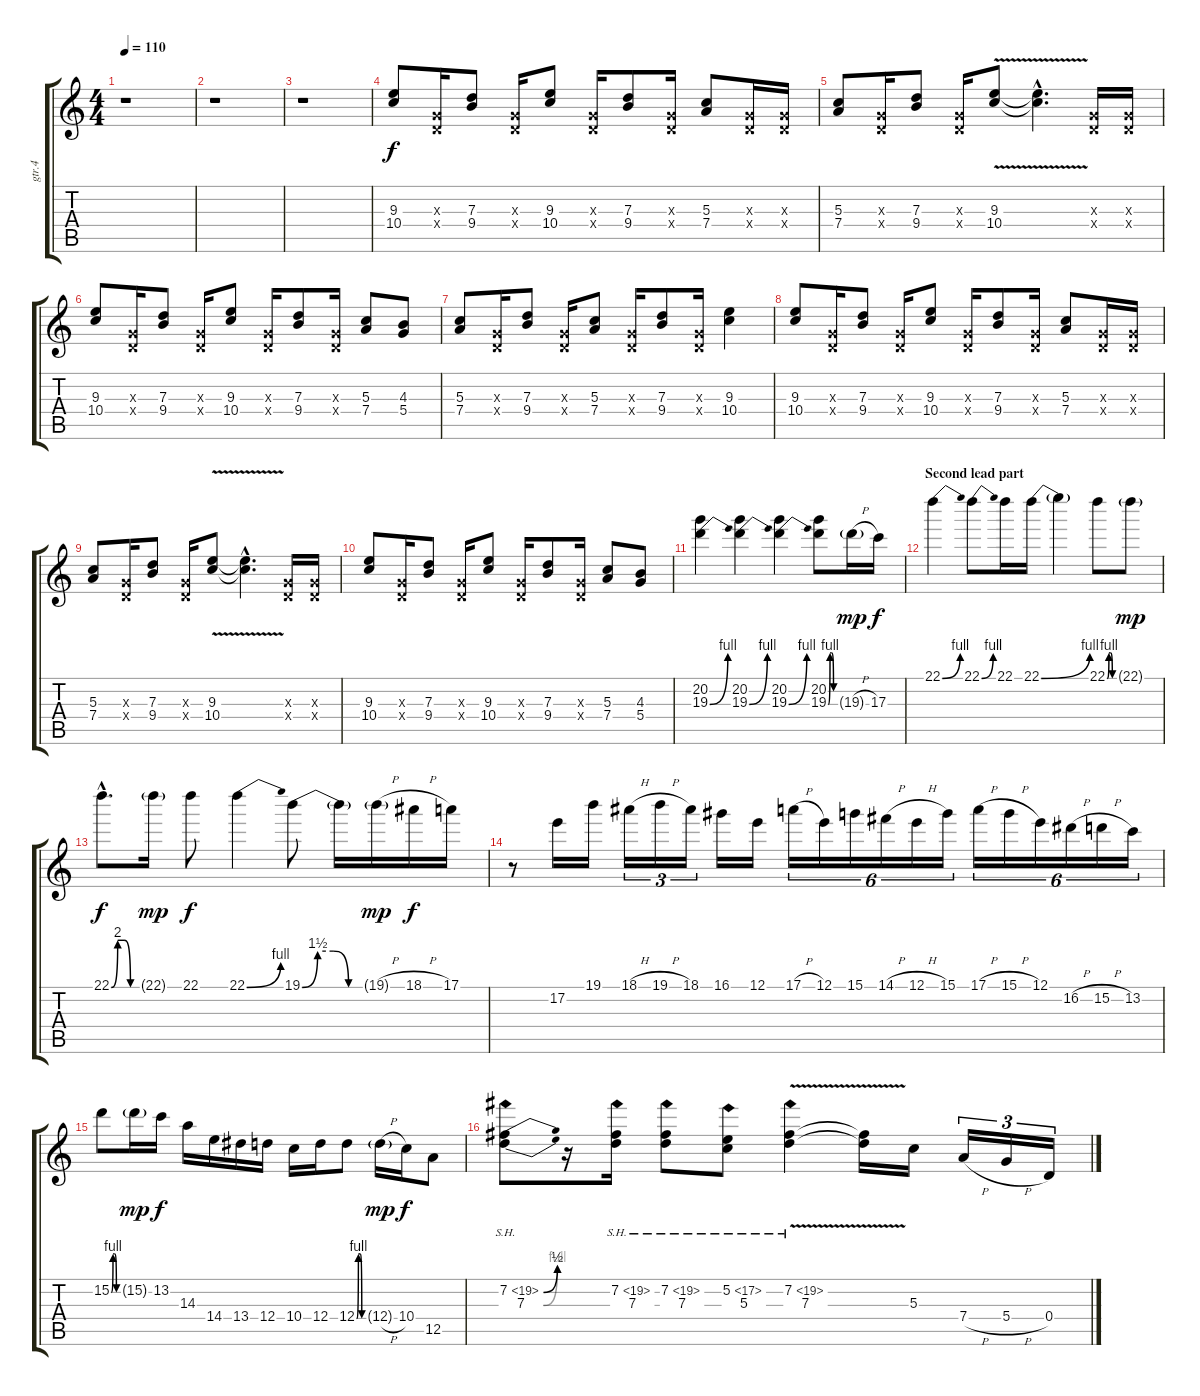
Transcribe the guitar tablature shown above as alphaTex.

\track ("gtr.4" "gtr.4") {instrument distortionguitar}
\staff {score tabs}
\tuning (E4 B3 G3 D3 A2 E2) {hide}
\ts (4 4)
\tempo 110
\clef g2
\ks c
r.1{dy mp} |
r.1 |
r.1 |
(9.3 10.4).8{dy f} (0.3{x} 0.4{x}).16 (7.3 9.4).8 (0.3{x} 0.4{x}).16 (9.3 10.4).8 (0.3{x} 0.4{x}).16 (7.3 9.4).8 (0.3{x} 0.4{x}).16 (5.3 7.4).8 (0.3{x} 0.4{x}).16 (0.3{x} 0.4{x}).16 |
(5.3 7.4).8 (0.3{x} 0.4{x}).16 (7.3 9.4).8 (0.3{x} 0.4{x}).16 (9.3{v} 10.4{v}).8 (9.3{hac t} 10.4{hac t}).4{d} (0.3{x} 0.4{x}).16 (0.3{x} 0.4{x}).16 |
(9.3 10.4).8 (0.3{x} 0.4{x}).16 (7.3 9.4).8 (0.3{x} 0.4{x}).16 (9.3 10.4).8 (0.3{x} 0.4{x}).16 (7.3 9.4).8 (0.3{x} 0.4{x}).16 (5.3 7.4).8 (4.3 5.4).8 |
(5.3 7.4).8 (0.3{x} 0.4{x}).16 (7.3 9.4).8 (0.3{x} 0.4{x}).16 (5.3 7.4).8 (0.3{x} 0.4{x}).16 (7.3 9.4).8 (0.3{x} 0.4{x}).16 (9.3 10.4).4 |
(9.3 10.4).8 (0.3{x} 0.4{x}).16 (7.3 9.4).8 (0.3{x} 0.4{x}).16 (9.3 10.4).8 (0.3{x} 0.4{x}).16 (7.3 9.4).8 (0.3{x} 0.4{x}).16 (5.3 7.4).8 (0.3{x} 0.4{x}).16 (0.3{x} 0.4{x}).16 |
(5.3 7.4).8 (0.3{x} 0.4{x}).16 (7.3 9.4).8 (0.3{x} 0.4{x}).16 (9.3{v} 10.4{v}).8 (9.3{hac t} 10.4{hac t}).4{d} (0.3{x} 0.4{x}).16 (0.3{x} 0.4{x}).16 |
(9.3 10.4).8 (0.3{x} 0.4{x}).16 (7.3 9.4).8 (0.3{x} 0.4{x}).16 (9.3 10.4).8 (0.3{x} 0.4{x}).16 (7.3 9.4).8 (0.3{x} 0.4{x}).16 (5.3 7.4).8 (4.3 5.4).8 |
(20.2 19.3{be (bend 0 0 60 4)}).4 (20.2 19.3{be (bend 0 0 60 4)}).4 (20.2 19.3{be (bend 0 0 60 4)}).4 (20.2 19.3{be (custom 0 0 15 4 30 4 45 0 60 0)}).8 19.3{h g}.16{dy mp} 17.3.16{dy f} |
\section ("" "Second lead part")
22.1{be (bend 0 0 60 4)}.4 22.1{be (bend 0 0 60 4)}.8 22.1.16 22.1{be (bend 0 0 60 4)}.16 22.1{t}.4 22.1{be (custom 0 0 15 4 30 4 45 0 60 0)}.8 22.1{g}.8{dy mp} |
22.1{be (custom 0 0 15 8 30 8 45 0 60 0) hac}.8{d dy f} 22.1{g}.16{dy mp} 22.1.8{dy f} 22.1{be (bend 0 0 60 4)}.4 19.1{be (custom 0 0 15 6 30 6 45 0 60 0)}.8 19.1{t}.16 19.1{h g}.16{dy mp} 18.1{h}.16{dy f} 17.1.16 |
r.8 17.2.16 19.1.16 18.1{h}.16{tu (3 2)} 19.1{h}.16{tu (3 2)} 18.1.16{tu (3 2)} 16.1.16 12.1.16 17.1{h}.16{tu (6 4)} 12.1.16{tu (6 4)} 15.1.16{tu (6 4)} 14.1{h}.16{tu (6 4)} 12.1{h}.16{tu (6 4)} 15.1.16{tu (6 4)} 17.1{h}.16{tu (6 4)} 15.1{h}.16{tu (6 4)} 12.1.16{tu (6 4)} 16.2{h}.16{tu (6 4)} 15.2{h}.16{tu (6 4)} 13.2.16{tu (6 4)} |
15.2{be (custom 0 0 15 4 30 4 45 0 60 0)}.8 15.2{g}.16{dy mp} 13.2.16{dy f} 14.3.16 14.4.16 13.4.16 12.4.16 10.4.16 12.4.16 12.4{be (custom 0 0 15 4 30 4 45 0 60 0)}.8 12.4{h g}.16{dy mp} 10.4.16{dy f} 12.5.8 |
(7.2{be (bend 0 0 60 2) sh 12} 7.3{be (bend 0 0 60 4)}).8 r.16 (7.2{sh 12} 7.3).16 (7.2{sh 12} 7.3).8 (5.2{sh 12} 5.3).8 (7.2{sh 12 v} 7.3{v}).4 (7.2{t} 7.3{t}).16 5.3.16 7.4{h}.16{tu (3 2)} 5.4{h}.16{tu (3 2)} 0.4.16{tu (3 2)}
